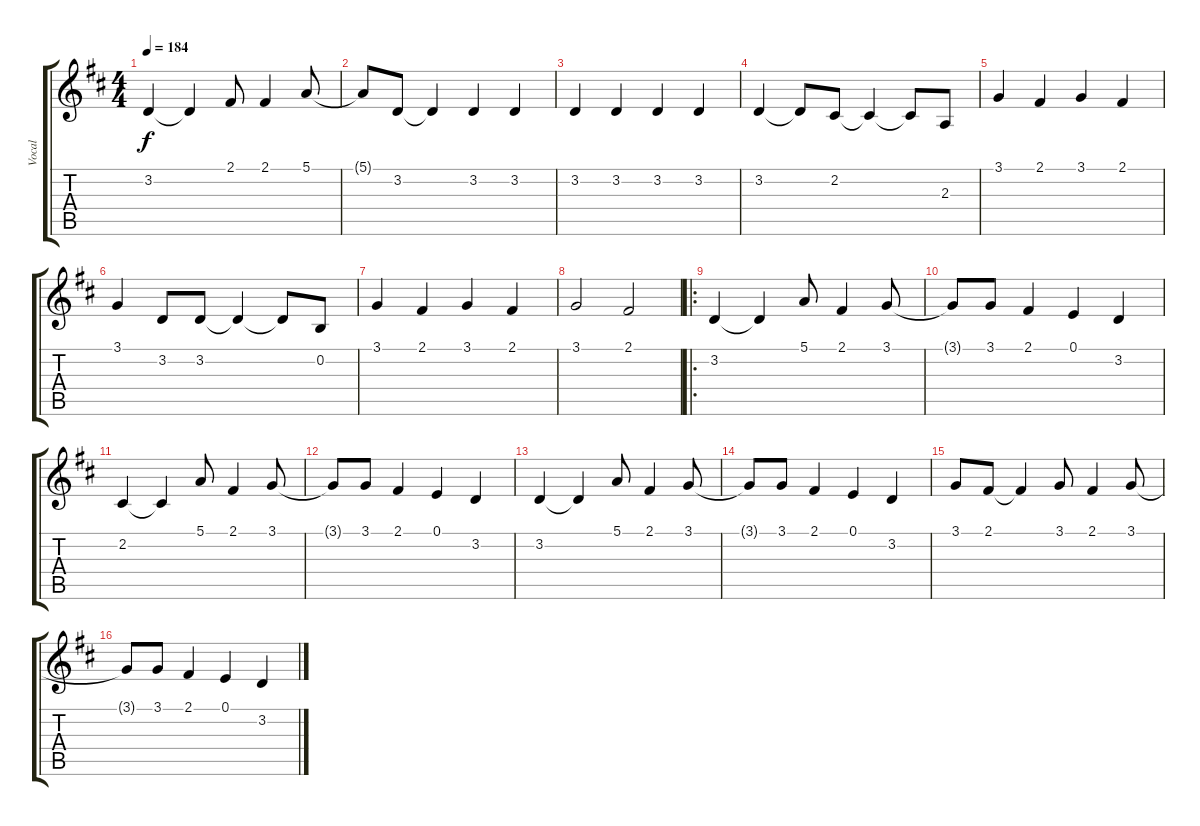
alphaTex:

\track ("Vocal" "Vocal") {instrument harmonica}
\staff {score tabs}
\tuning (E4 B3 G3 D3 A2 E2) {hide}
\ts (4 4)
\tempo 184
\clef g2
\ks d
3.2.4{dy f} 3.2{t}.4 2.1.8 2.1.4 5.1.8 |
5.1{t}.8 3.2.8 3.2{t}.4 3.2.4 3.2.4 |
3.2.4 3.2.4 3.2.4 3.2.4 |
3.2.4 3.2{t}.8 2.2.8 2.2{t}.4 2.2{t}.8 2.3.8 |
3.1.4 2.1.4 3.1.4 2.1.4 |
3.1.4 3.2.8 3.2.8 3.2{t}.4 3.2{t}.8 0.2.8 |
3.1.4 2.1.4 3.1.4 2.1.4 |
3.1.2 2.1.2 |
\ro
3.2.4 3.2{t}.4 5.1.8 2.1.4 3.1.8 |
3.1{t}.8 3.1.8 2.1.4 0.1.4 3.2.4 |
2.2.4 2.2{t}.4 5.1.8 2.1.4 3.1.8 |
3.1{t}.8 3.1.8 2.1.4 0.1.4 3.2.4 |
3.2.4 3.2{t}.4 5.1.8 2.1.4 3.1.8 |
3.1{t}.8 3.1.8 2.1.4 0.1.4 3.2.4 |
3.1.8 2.1.8 2.1{t}.4 3.1.8 2.1.4 3.1.8 |
3.1{t}.8 3.1.8 2.1.4 0.1.4 3.2.4
